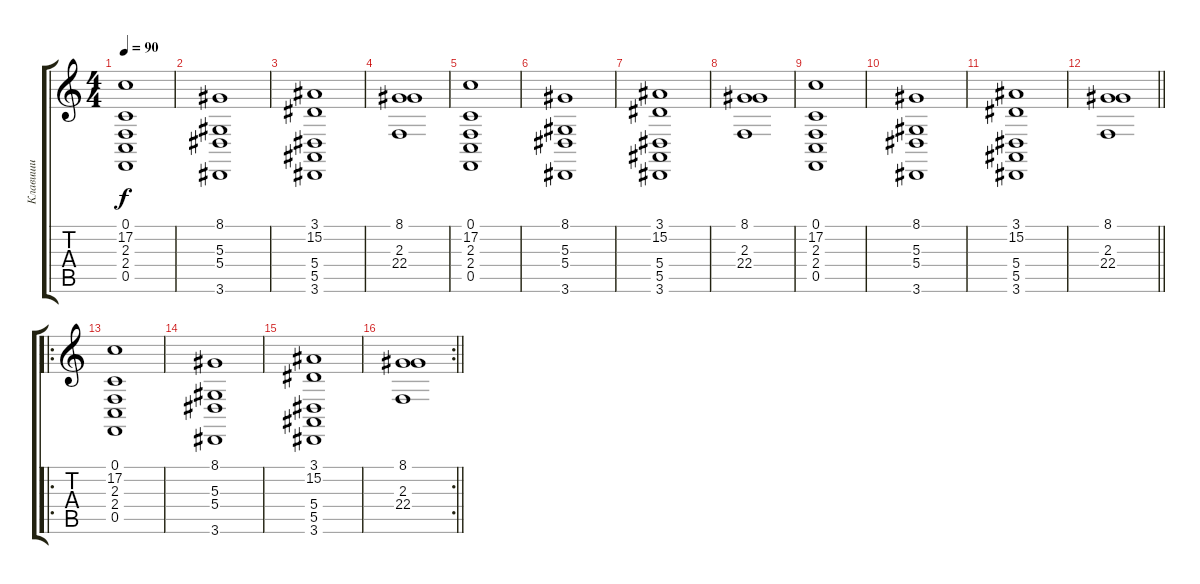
\track ("Клавиши" "Клавиши") {instrument tremolostrings}
\staff {score tabs}
\tuning (C4 G3 Eb3 Bb2 F2 C2) {hide}
\ts (4 4)
\tempo 90
\clef g2
\ks c
(0.1 17.2 2.3 2.4 0.5).1{dy f} |
(8.1 5.3 5.4 3.6).1 |
(3.1 15.2 5.4 5.5 3.6).1 |
(8.1 2.3 22.4).1 |
(0.1 17.2 2.3 2.4 0.5).1 |
(8.1 5.3 5.4 3.6).1 |
(3.1 15.2 5.4 5.5 3.6).1 |
(8.1 2.3 22.4).1 |
(0.1 17.2 2.3 2.4 0.5).1 |
(8.1 5.3 5.4 3.6).1 |
(3.1 15.2 5.4 5.5 3.6).1 |
\barLineRight lightlight
(8.1 2.3 22.4).1 |
\ro
(0.1 17.2 2.3 2.4 0.5).1 |
(8.1 5.3 5.4 3.6).1 |
(3.1 15.2 5.4 5.5 3.6).1 |
\rc 2
\barLineRight lightlight
(8.1 2.3 22.4).1
